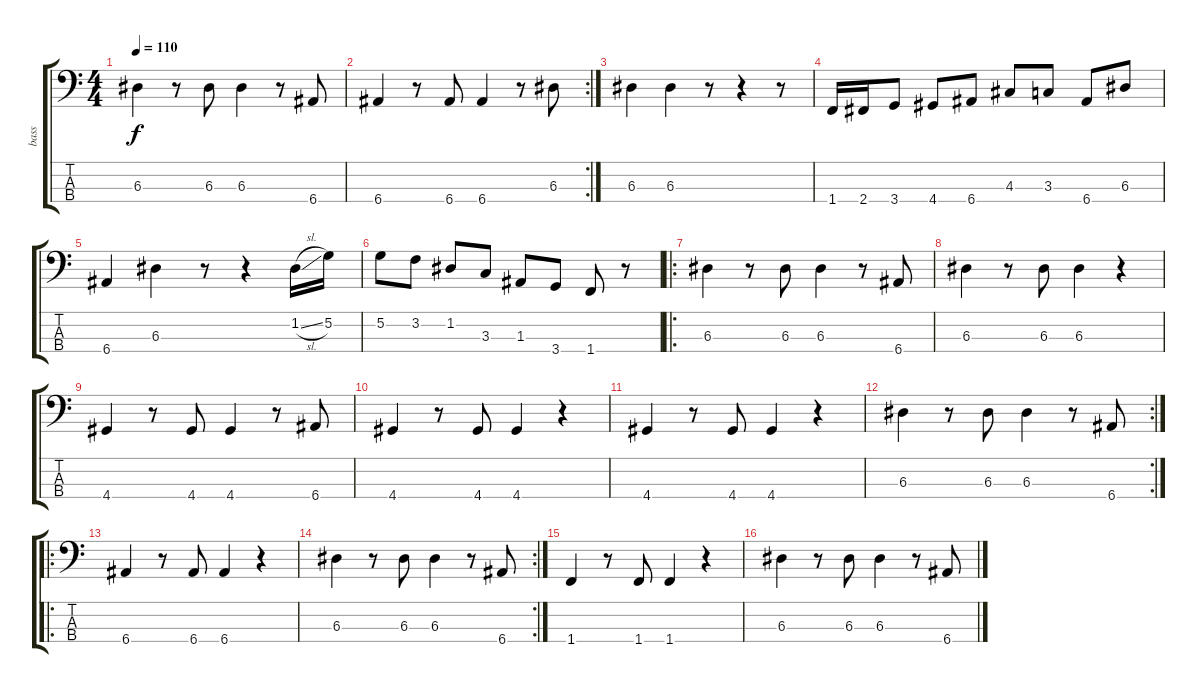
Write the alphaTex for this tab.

\track ("bass" "bass") {instrument electricbassfinger}
\staff {score tabs}
\tuning (G2 D2 A1 E1) {hide}
\ts (4 4)
\tempo 110
\clef f4
\ks c
6.3.4{dy f} r.8 6.3.8 6.3.4 r.8 6.4.8 |
\rc 2
6.4.4 r.8 6.4.8 6.4.4 r.8 6.3.8 |
6.3.4 6.3.4 r.8 r.4 r.8 |
1.4.16 2.4.16 3.4.8 4.4.8 6.4.8 4.3.8 3.3.8 6.4.8 6.3.8 |
6.4.4 6.3.4 r.8 r.4 1.2{sl}.16 5.2.16 |
5.2.8 3.2.8 1.2.8 3.3.8 1.3.8 3.4.8 1.4.8 r.8 |
\ro
6.3.4 r.8 6.3.8 6.3.4 r.8 6.4.8 |
6.3.4 r.8 6.3.8 6.3.4 r.4 |
4.4.4 r.8 4.4.8 4.4.4 r.8 6.4.8 |
4.4.4 r.8 4.4.8 4.4.4 r.4 |
4.4.4 r.8 4.4.8 4.4.4 r.4 |
\rc 2
6.3.4 r.8 6.3.8 6.3.4 r.8 6.4.8 |
\ro
6.4.4 r.8 6.4.8 6.4.4 r.4 |
\rc 2
6.3.4 r.8 6.3.8 6.3.4 r.8 6.4.8 |
1.4.4 r.8 1.4.8 1.4.4 r.4 |
6.3.4 r.8 6.3.8 6.3.4 r.8 6.4.8
